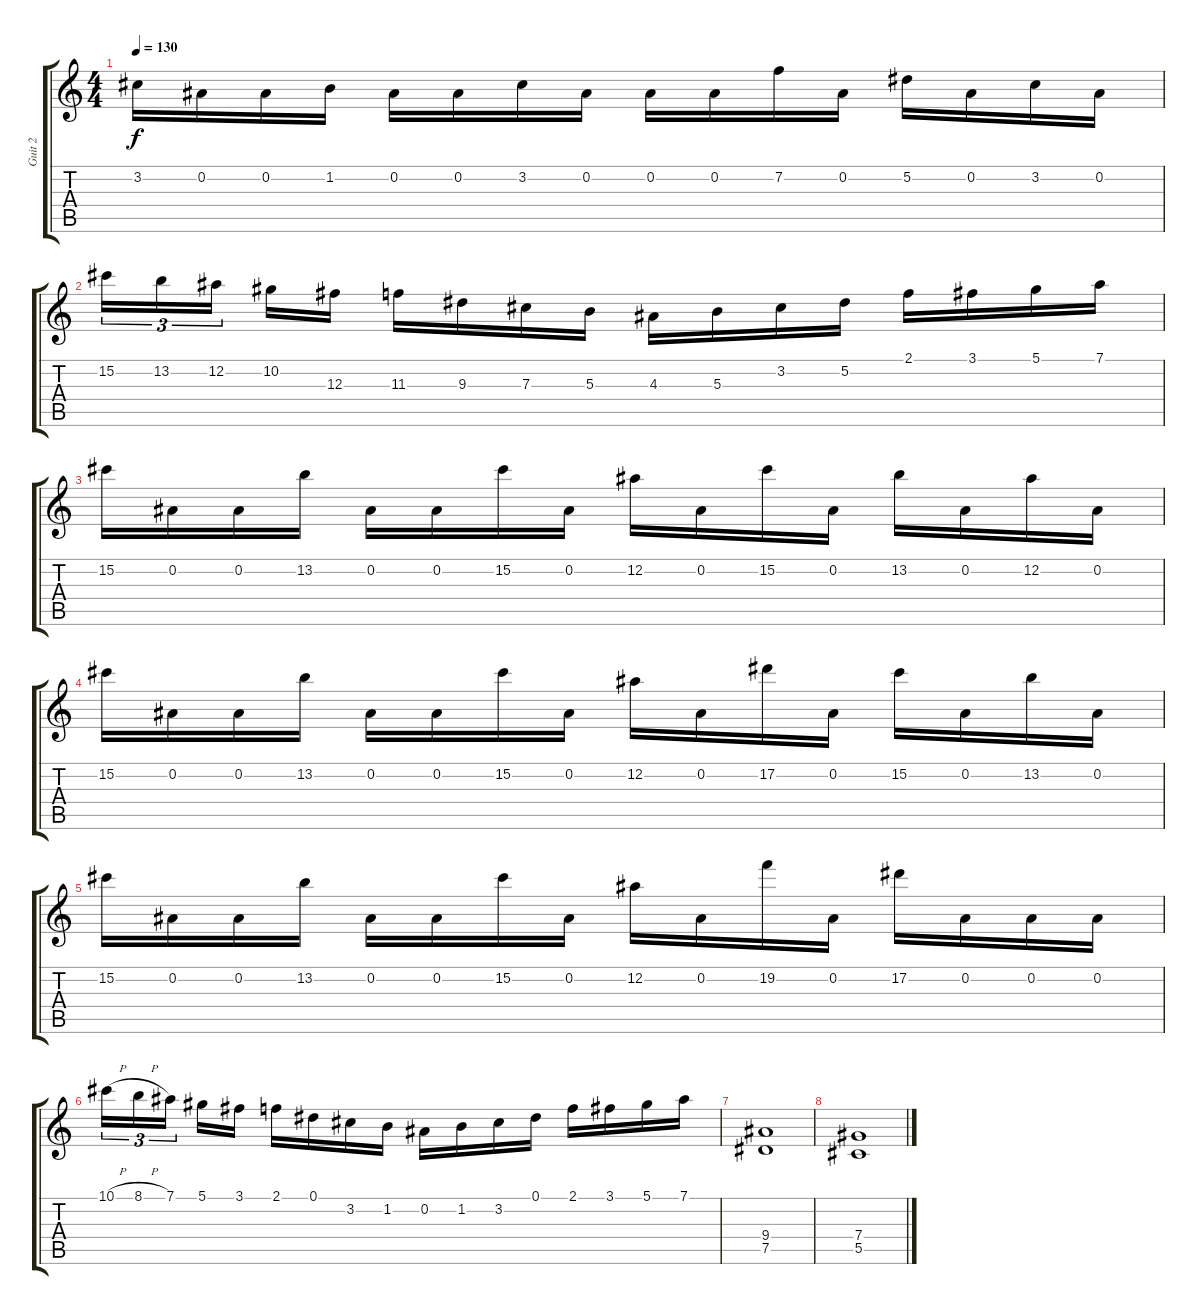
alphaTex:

\track ("Guit 2" "Guit 2") {instrument distortionguitar}
\staff {score tabs}
\tuning (Eb4 Bb3 Gb3 Db3 Ab2 Eb2) {hide}
\ts (4 4)
\tempo 130
\clef g2
\ks c
3.2.16{dy f} 0.2.16 0.2.16 1.2.16 0.2.16 0.2.16 3.2.16 0.2.16 0.2.16 0.2.16 7.2.16 0.2.16 5.2.16 0.2.16 3.2.16 0.2.16 |
15.2.16{tu (3 2)} 13.2.16{tu (3 2)} 12.2.16{tu (3 2)} 10.2.16 12.3.16 11.3.16 9.3.16 7.3.16 5.3.16 4.3.16 5.3.16 3.2.16 5.2.16 2.1.16 3.1.16 5.1.16 7.1.16 |
15.2.16 0.2.16 0.2.16 13.2.16 0.2.16 0.2.16 15.2.16 0.2.16 12.2.16 0.2.16 15.2.16 0.2.16 13.2.16 0.2.16 12.2.16 0.2.16 |
15.2.16 0.2.16 0.2.16 13.2.16 0.2.16 0.2.16 15.2.16 0.2.16 12.2.16 0.2.16 17.2.16 0.2.16 15.2.16 0.2.16 13.2.16 0.2.16 |
15.2.16 0.2.16 0.2.16 13.2.16 0.2.16 0.2.16 15.2.16 0.2.16 12.2.16 0.2.16 19.2.16 0.2.16 17.2.16 0.2.16 0.2.16 0.2.16 |
10.1{h}.16{tu (3 2)} 8.1{h}.16{tu (3 2)} 7.1.16{tu (3 2)} 5.1.16 3.1.16 2.1.16 0.1.16 3.2.16 1.2.16 0.2.16 1.2.16 3.2.16 0.1.16 2.1.16 3.1.16 5.1.16 7.1.16 |
(9.4 7.5).1 |
(7.4 5.5).1
